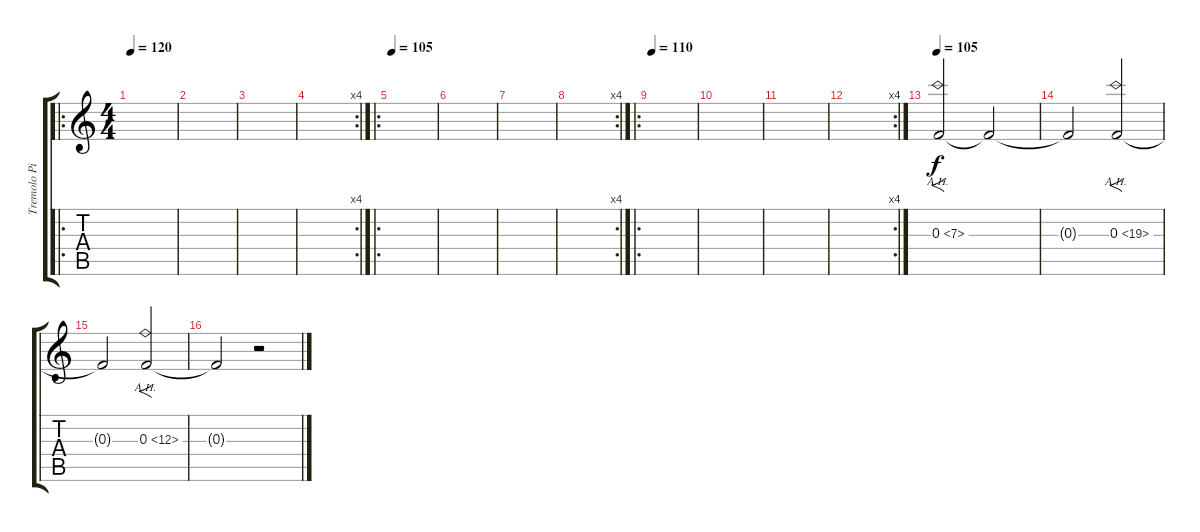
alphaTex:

\track ("Tremolo Picking" "Tremolo Pi") {instrument overdrivenguitar}
\staff {score tabs}
\tuning (D4 A3 F3 C3 G2 D2) {hide}
\ro
\ts (4 4)
\tempo 120
\tempo 95
\tempo 120
\clef g2
\ks c
|
|
|
\rc 4
|
\ro
\tempo 105
|
|
|
\rc 4
|
\ro
\tempo 110
|
|
|
\rc 4
|
\tempo 105
0.3{ah 7}.2{f} 0.3{t}.2 |
0.3{t}.2 0.3{ah 19}.2{f} |
0.3{t}.2 0.3{ah 12}.2{f} |
0.3{t}.2 r.2
